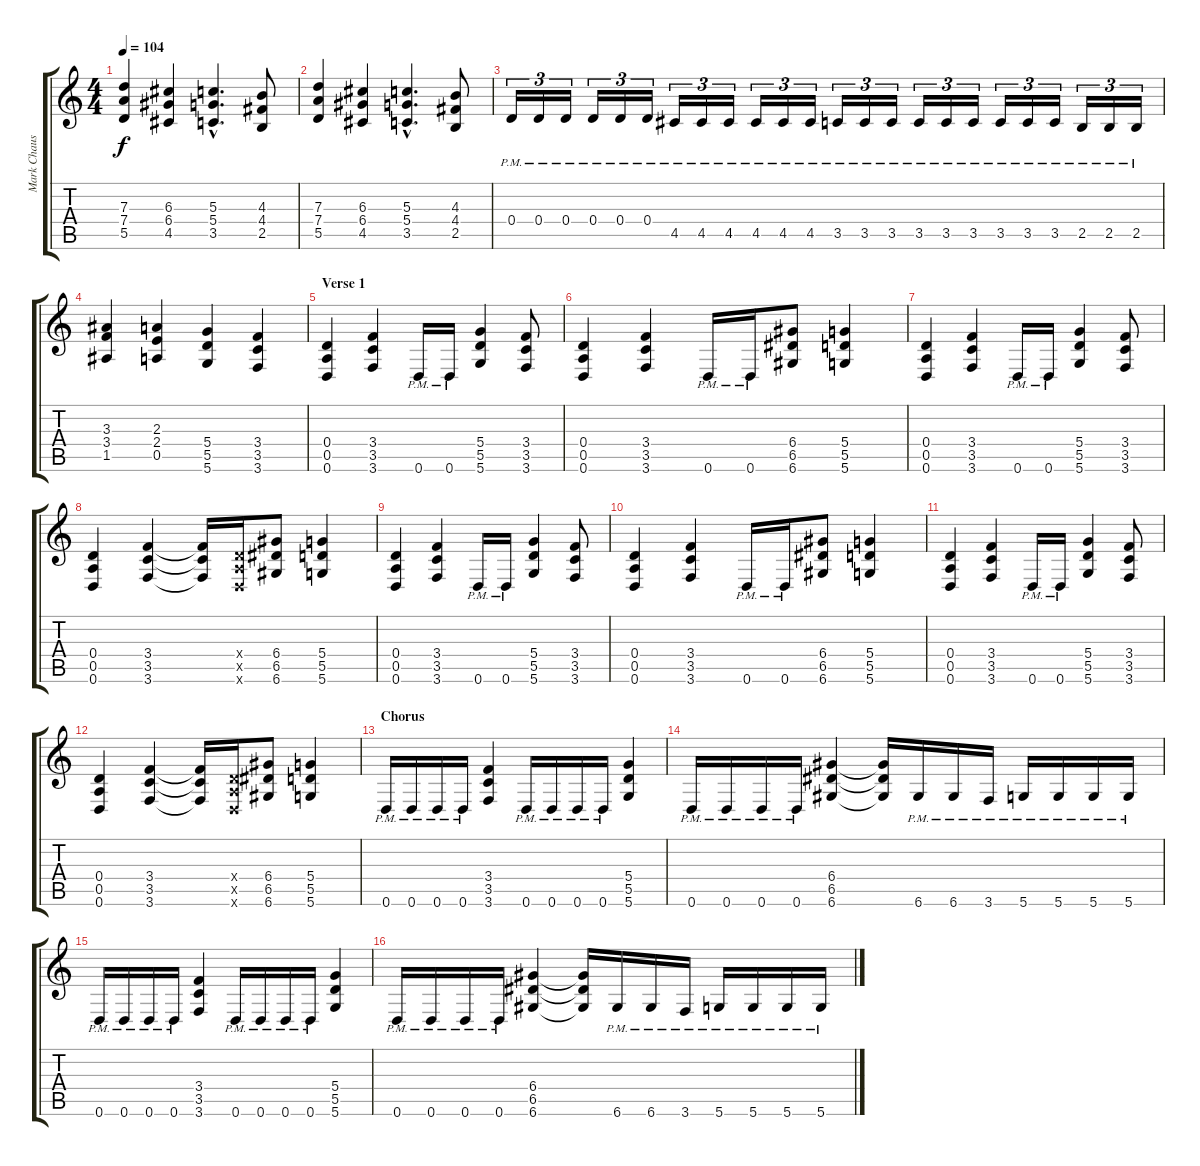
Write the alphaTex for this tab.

\track ("Mark Chaussee" "Mark Chaus") {instrument distortionguitar}
\staff {score tabs}
\tuning (E4 B3 G3 D3 A2 D2) {hide}
\ts (4 4)
\tempo 104
\clef g2
\ks c
(7.3 7.4 5.5).4{dy f} (6.3 6.4 4.5).4 (5.3{hac} 5.4{hac} 3.5{hac}).4{d} (4.3 4.4 2.5).8 |
(7.3 7.4 5.5).4 (6.3 6.4 4.5).4 (5.3{hac} 5.4{hac} 3.5{hac}).4{d} (4.3 4.4 2.5).8 |
0.4{pm}.16{tu (3 2)} 0.4{pm}.16{tu (3 2)} 0.4{pm}.16{tu (3 2)} 0.4{pm}.16{tu (3 2)} 0.4{pm}.16{tu (3 2)} 0.4{pm}.16{tu (3 2)} 4.5{pm}.16{tu (3 2)} 4.5{pm}.16{tu (3 2)} 4.5{pm}.16{tu (3 2)} 4.5{pm}.16{tu (3 2)} 4.5{pm}.16{tu (3 2)} 4.5{pm}.16{tu (3 2)} 3.5{pm}.16{tu (3 2)} 3.5{pm}.16{tu (3 2)} 3.5{pm}.16{tu (3 2)} 3.5{pm}.16{tu (3 2)} 3.5{pm}.16{tu (3 2)} 3.5{pm}.16{tu (3 2)} 3.5{pm}.16{tu (3 2)} 3.5{pm}.16{tu (3 2)} 3.5{pm}.16{tu (3 2)} 2.5{pm}.16{tu (3 2)} 2.5{pm}.16{tu (3 2)} 2.5{pm}.16{tu (3 2)} |
(3.3 3.4 1.5).4 (2.3 2.4 0.5).4 (5.4 5.5 5.6).4 (3.4 3.5 3.6).4 |
\section ("" "Verse 1")
(0.4 0.5 0.6).4 (3.4 3.5 3.6).4 0.6{pm}.16 0.6{pm}.16 (5.4 5.5 5.6).4 (3.4 3.5 3.6).8 |
(0.4 0.5 0.6).4 (3.4 3.5 3.6).4 0.6{pm}.16 0.6{pm}.16 (6.4 6.5 6.6).8 (5.4 5.5 5.6).4 |
(0.4 0.5 0.6).4 (3.4 3.5 3.6).4 0.6{pm}.16 0.6{pm}.16 (5.4 5.5 5.6).4 (3.4 3.5 3.6).8 |
(0.4 0.5 0.6).4 (3.4 3.5 3.6).4 (3.4{t} 3.5{t} 3.6{t}).16 (0.4{x} 0.5{x} 0.6{x}).16 (6.4 6.5 6.6).8 (5.4 5.5 5.6).4 |
(0.4 0.5 0.6).4 (3.4 3.5 3.6).4 0.6{pm}.16 0.6{pm}.16 (5.4 5.5 5.6).4 (3.4 3.5 3.6).8 |
(0.4 0.5 0.6).4 (3.4 3.5 3.6).4 0.6{pm}.16 0.6{pm}.16 (6.4 6.5 6.6).8 (5.4 5.5 5.6).4 |
(0.4 0.5 0.6).4 (3.4 3.5 3.6).4 0.6{pm}.16 0.6{pm}.16 (5.4 5.5 5.6).4 (3.4 3.5 3.6).8 |
(0.4 0.5 0.6).4 (3.4 3.5 3.6).4 (3.4{t} 3.5{t} 3.6{t}).16 (0.4{x} 0.5{x} 0.6{x}).16 (6.4 6.5 6.6).8 (5.4 5.5 5.6).4 |
\section ("" "Chorus")
0.6{pm}.16 0.6{pm}.16 0.6{pm}.16 0.6{pm}.16 (3.4 3.5 3.6).4 0.6{pm}.16 0.6{pm}.16 0.6{pm}.16 0.6{pm}.16 (5.4 5.5 5.6).4 |
0.6{pm}.16 0.6{pm}.16 0.6{pm}.16 0.6{pm}.16 (6.4 6.5 6.6).4 (6.4{t} 6.5{t} 6.6{t}).16 6.6{pm}.16 6.6{pm}.16 3.6{pm}.16 5.6{pm}.16 5.6{pm}.16 5.6{pm}.16 5.6{pm}.16 |
0.6{pm}.16 0.6{pm}.16 0.6{pm}.16 0.6{pm}.16 (3.4 3.5 3.6).4 0.6{pm}.16 0.6{pm}.16 0.6{pm}.16 0.6{pm}.16 (5.4 5.5 5.6).4 |
0.6{pm}.16 0.6{pm}.16 0.6{pm}.16 0.6{pm}.16 (6.4 6.5 6.6).4 (6.4{t} 6.5{t} 6.6{t}).16 6.6{pm}.16 6.6{pm}.16 3.6{pm}.16 5.6{pm}.16 5.6{pm}.16 5.6{pm}.16 5.6{pm}.16
